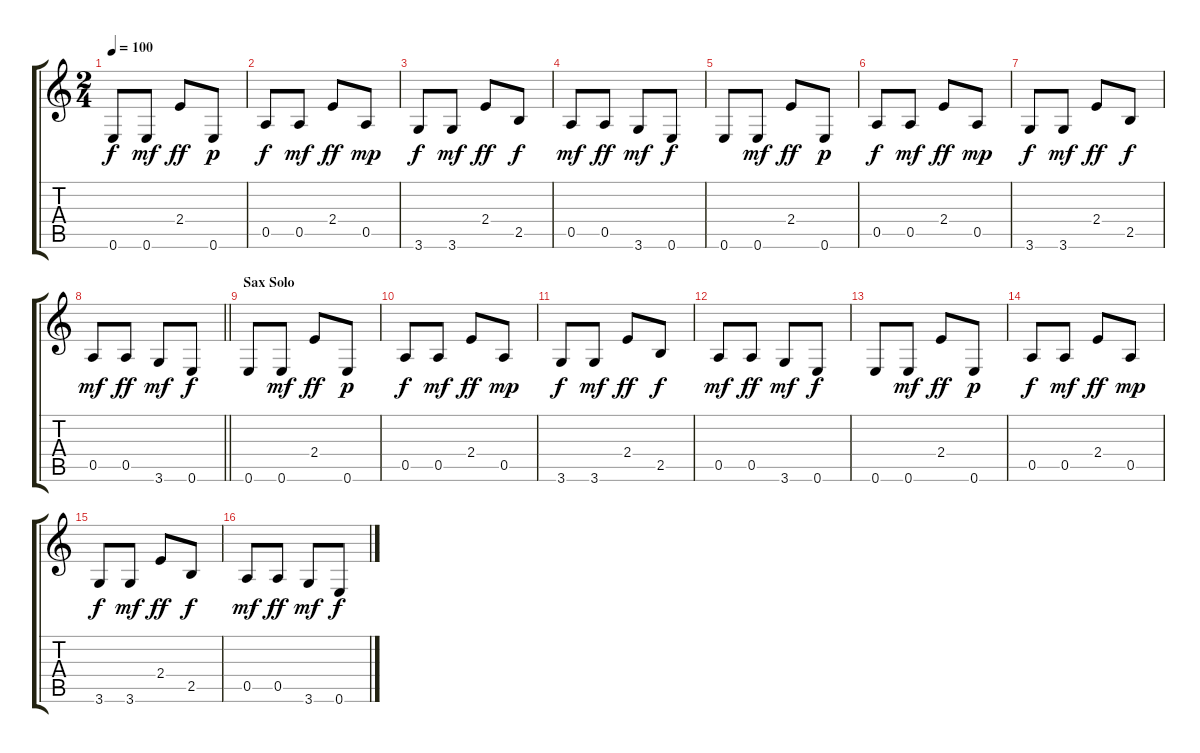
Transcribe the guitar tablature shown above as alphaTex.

\track "" {instrument electricbasspick}
\staff {score tabs}
\tuning (E4 B3 G3 D3 A2 E2) {hide}
\ts (2 4)
\tempo 100
\clef g2
\ks c
0.6.8{dy f} 0.6.8{dy mf} 2.4.8{dy ff} 0.6.8{dy p} |
0.5.8{dy f} 0.5.8{dy mf} 2.4.8{dy ff} 0.5.8{dy mp} |
3.6.8{dy f} 3.6.8{dy mf} 2.4.8{dy ff} 2.5.8{dy f} |
0.5.8{dy mf} 0.5.8{dy ff} 3.6.8{dy mf} 0.6.8{dy f} |
0.6.8 0.6.8{dy mf} 2.4.8{dy ff} 0.6.8{dy p} |
0.5.8{dy f} 0.5.8{dy mf} 2.4.8{dy ff} 0.5.8{dy mp} |
3.6.8{dy f} 3.6.8{dy mf} 2.4.8{dy ff} 2.5.8{dy f} |
\barLineRight lightlight
0.5.8{dy mf} 0.5.8{dy ff} 3.6.8{dy mf} 0.6.8{dy f} |
\section ("" "Sax Solo")
0.6.8 0.6.8{dy mf} 2.4.8{dy ff} 0.6.8{dy p} |
0.5.8{dy f} 0.5.8{dy mf} 2.4.8{dy ff} 0.5.8{dy mp} |
3.6.8{dy f} 3.6.8{dy mf} 2.4.8{dy ff} 2.5.8{dy f} |
0.5.8{dy mf} 0.5.8{dy ff} 3.6.8{dy mf} 0.6.8{dy f} |
0.6.8 0.6.8{dy mf} 2.4.8{dy ff} 0.6.8{dy p} |
0.5.8{dy f} 0.5.8{dy mf} 2.4.8{dy ff} 0.5.8{dy mp} |
3.6.8{dy f} 3.6.8{dy mf} 2.4.8{dy ff} 2.5.8{dy f} |
0.5.8{dy mf} 0.5.8{dy ff} 3.6.8{dy mf} 0.6.8{dy f}
